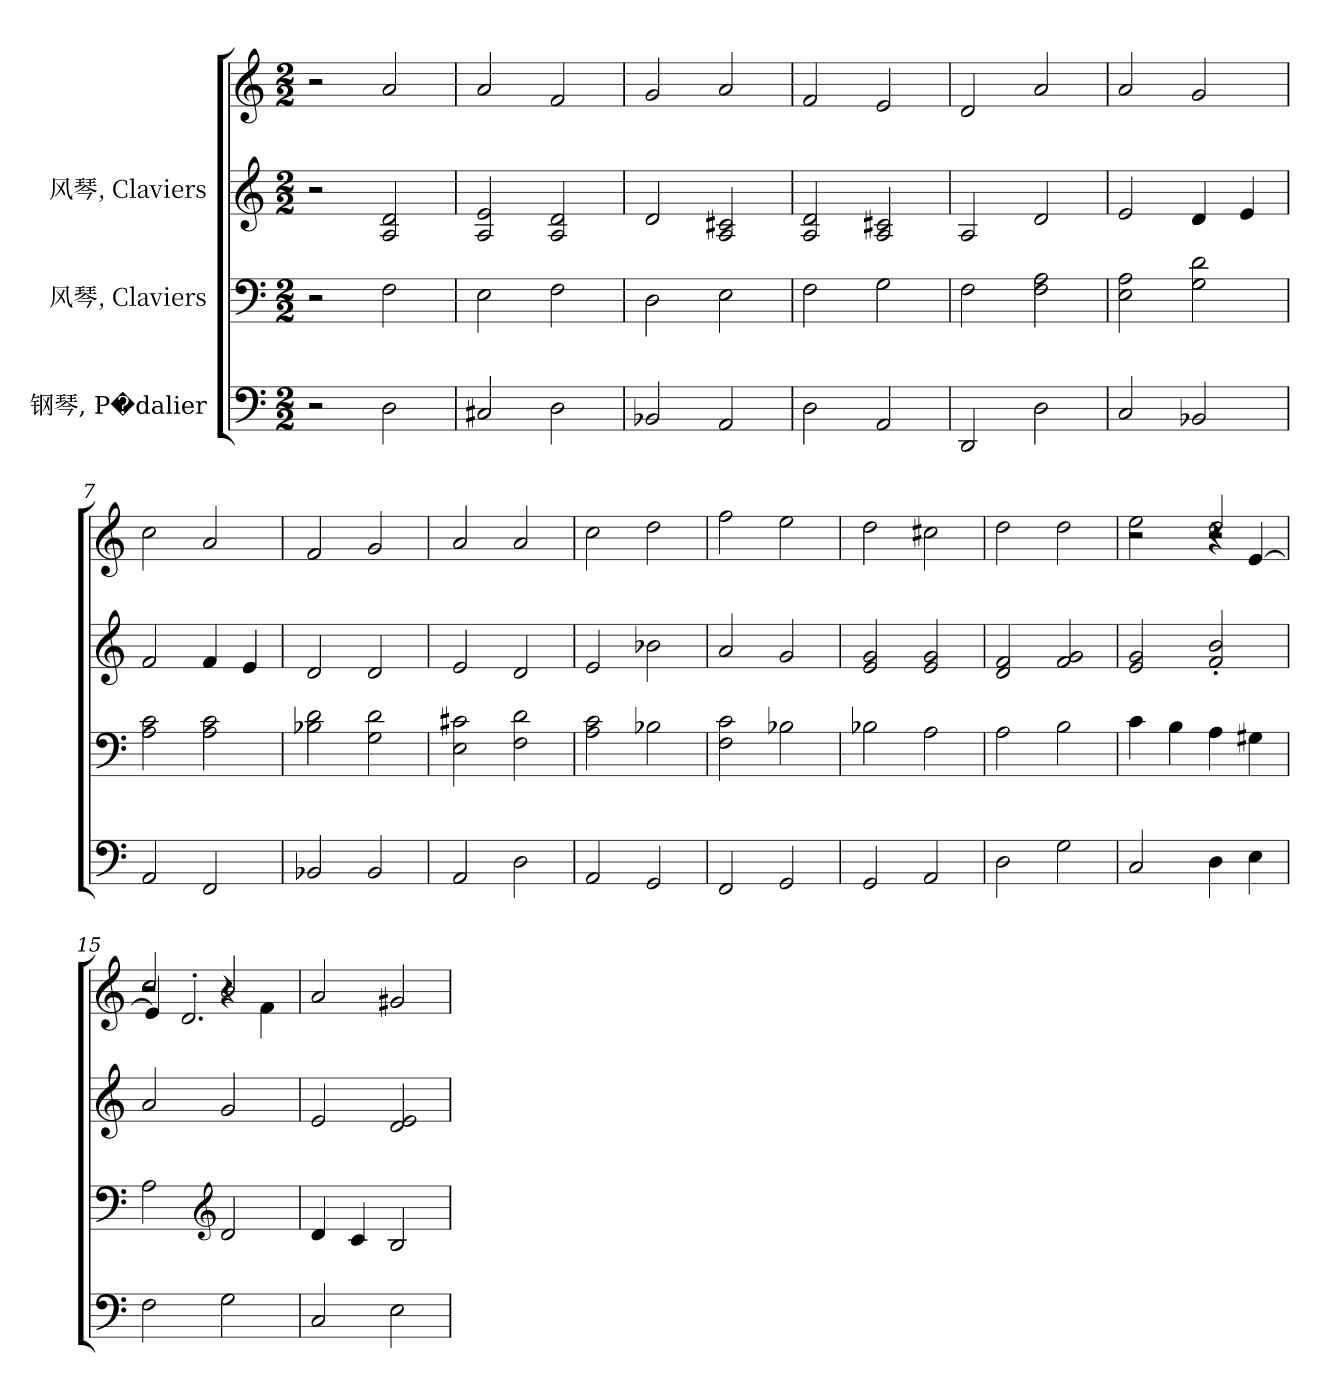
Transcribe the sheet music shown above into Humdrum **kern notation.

**kern	**kern	**kern	**kern
*part3	*part2	*part1	*part1
*staff4	*staff3	*staff2	*staff1
*I"钢琴, P�dalier	*I"风琴, Claviers	*I"风琴, Claviers	*
*clefF4	*clefF4	*clefG2	*clefG2
*k[]	*k[]	*k[]	*k[]
*M2/2	*M2/2	*M2/2	*M2/2
*MM96	*MM96	*MM96	*MM96
=1	=1	=1	=1
2r	2r	2r	2r
2D\	2F\	2A/ 2d/	2a/
=2	=2	=2	=2
2C#X/	2E\	2A/ 2e/	2a/
2D\	2F\	2A/ 2d/	2f/
=3	=3	=3	=3
2BB-X/	2D\	2d/	2g/
2AA/	2E\	2A/ 2c#X/	2a/
=4	=4	=4	=4
2D\	2F\	2A/ 2d/	2f/
2AA/	2G\	2A/ 2c#X/	2e/
=5	=5	=5	=5
*	*	*	*MM40
2DD/	2F\	2A/	2d/
*	*	*	*MM96
2D\	2F\ 2A\	2d/	2a/
=6	=6	=6	=6
2C/	2E\ 2A\	2e/	2a/
2BB-X/	2G\ 2d\	4d/	2g/
.	.	4e/	.
=7	=7	=7	=7
2AA/	2A\ 2c\	2f/	2cc\
2FF/	2A\ 2c\	4f/	2a/
.	.	4e/	.
=8	=8	=8	=8
2BB-X/	2B-X\ 2d\	2d/	2f/
2BB-/	2G\ 2d\	2d/	2g/
=9	=9	=9	=9
*	*	*	*MM40
2AA/	2E\ 2c#X\	2e/	2a/
*	*	*	*MM96
2D\	2F\ 2d\	2d/	2a/
!!LO:LB:g=z
=10	=10	=10	=10
2AA/	2A\ 2c\	2e/	2cc\
2GG/	2B-X\	2b-X\	2dd\
=11	=11	=11	=11
2FF/	2F\ 2c\	2a/	2ff\
2GG/	2B-X\	2g/	2ee\
=12	=12	=12	=12
2GG/	2B-X\	2e/ 2g/	2dd\
2AA/	2A\	2e/ 2g/	2cc#X\
=13	=13	=13	=13
*	*	*	*MM40
2D\	2A\	2d/ 2f/	2dd\
*	*	*	*MM96
2G\	2B\	2f/ 2g/	2dd\
=14	=14	=14	=14
*	*	*	*^
*	*	*	*	*^
2C/	4c\	2e/ 2g/	2r	2ee\	2r
.	4B\	.	.	.	.
4D\	4A\	2f/' 2b/'	2dd/	2r	4r
4E\	4G#X\	.	.	.	[4e/
=15	=15	=15	=15	=15	=15
2F\	2A\	2a/	2cc/	2r	4e/]
.	.	.	.	.	2.d'/
*	*clefG2	*	*	*	*
2G\	2d/	2g/	2b/	4r	.
.	.	.	.	4f\	.
*	*	*	*v	*v	*v
=16	=16	=16	=16
2C/	4d/	2e/	2a/
.	4c/	.	.
2E\	2B/	2d/ 2e/	2g#X/
=	=	=	=
*-	*-	*-	*-
